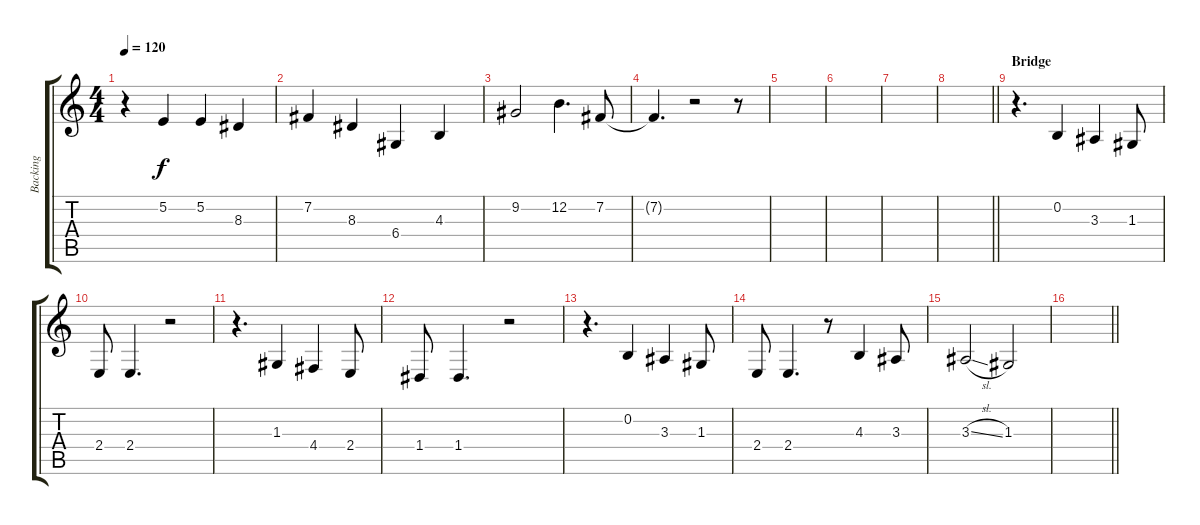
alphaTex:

\track ("Backing" "Backing") {instrument choiraahs}
\staff {score tabs}
\tuning (E4 B3 G3 D3 A2 E2) {hide}
\ts (4 4)
\tempo 120
\clef g2
\ks c
r.4{dy f} 5.2.4 5.2.4 8.3.4 |
7.2.4 8.3.4 6.4.4 4.3.4 |
9.2.2 12.2.4{d} 7.2.8 |
7.2{t}.4{d} r.2 r.8 |
|
|
|
\barLineRight lightlight
|
\section ("" "Bridge")
r.4{d} 0.2.4 3.3.4 1.3.8 |
2.4.8 2.4.4{d} r.2 |
r.4{d} 1.3.4 4.4.4 2.4.8 |
1.4.8 1.4.4{d} r.2 |
r.4{d} 0.2.4 3.3.4 1.3.8 |
2.4.8 2.4.4{d} r.8 4.3.4 3.3.8 |
3.3{sl}.2 1.3.2 |
\barLineRight lightlight
